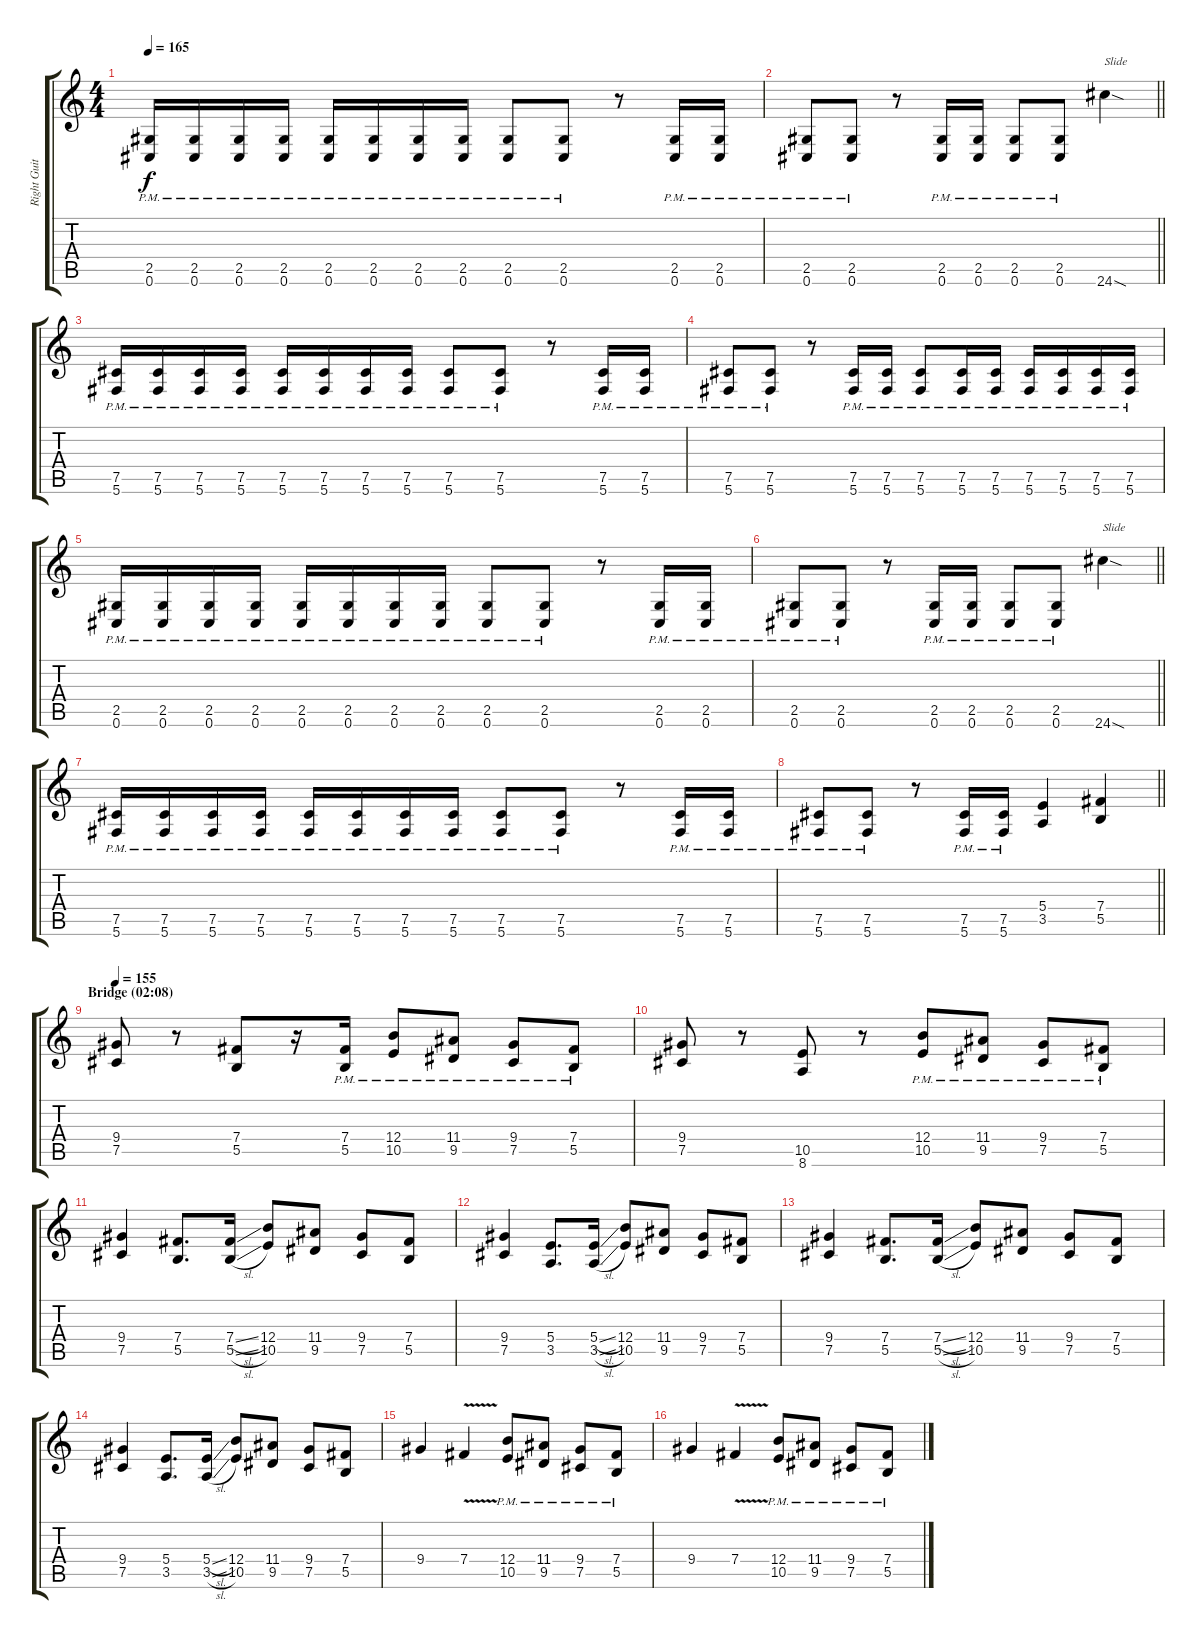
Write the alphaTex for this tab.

\track ("Right Guitar" "Right Guit") {instrument distortionguitar}
\staff {score tabs}
\tuning (Db4 Ab3 E3 B2 Gb2 Db2) {hide}
\ts (4 4)
\tempo 165
\clef g2
\ks c
(2.5{pm} 0.6{pm}).16{dy f} (2.5{pm} 0.6{pm}).16 (2.5{pm} 0.6{pm}).16 (2.5{pm} 0.6{pm}).16 (2.5{pm} 0.6{pm}).16 (2.5{pm} 0.6{pm}).16 (2.5{pm} 0.6{pm}).16 (2.5{pm} 0.6{pm}).16 (2.5{pm} 0.6{pm}).8 (2.5{pm} 0.6{pm}).8 r.8 (2.5{pm} 0.6{pm}).16 (2.5{pm} 0.6{pm}).16 |
\barLineRight lightlight
(2.5{pm} 0.6{pm}).8 (2.5{pm} 0.6{pm}).8 r.8 (2.5{pm} 0.6{pm}).16 (2.5{pm} 0.6{pm}).16 (2.5{pm} 0.6{pm}).8 (2.5{pm} 0.6{pm}).8 24.6{sod}.4{txt "Slide"} |
(7.5{pm} 5.6{pm}).16 (7.5{pm} 5.6{pm}).16 (7.5{pm} 5.6{pm}).16 (7.5{pm} 5.6{pm}).16 (7.5{pm} 5.6{pm}).16 (7.5{pm} 5.6{pm}).16 (7.5{pm} 5.6{pm}).16 (7.5{pm} 5.6{pm}).16 (7.5{pm} 5.6{pm}).8 (7.5{pm} 5.6{pm}).8 r.8 (7.5{pm} 5.6{pm}).16 (7.5{pm} 5.6{pm}).16 |
(7.5{pm} 5.6{pm}).8 (7.5{pm} 5.6{pm}).8 r.8 (7.5{pm} 5.6{pm}).16 (7.5{pm} 5.6{pm}).16 (7.5{pm} 5.6{pm}).8 (7.5{pm} 5.6{pm}).16 (7.5{pm} 5.6{pm}).16 (7.5{pm} 5.6{pm}).16 (7.5{pm} 5.6{pm}).16 (7.5{pm} 5.6{pm}).16 (7.5{pm} 5.6{pm}).16 |
(2.5{pm} 0.6{pm}).16 (2.5{pm} 0.6{pm}).16 (2.5{pm} 0.6{pm}).16 (2.5{pm} 0.6{pm}).16 (2.5{pm} 0.6{pm}).16 (2.5{pm} 0.6{pm}).16 (2.5{pm} 0.6{pm}).16 (2.5{pm} 0.6{pm}).16 (2.5{pm} 0.6{pm}).8 (2.5{pm} 0.6{pm}).8 r.8 (2.5{pm} 0.6{pm}).16 (2.5{pm} 0.6{pm}).16 |
\barLineRight lightlight
(2.5{pm} 0.6{pm}).8 (2.5{pm} 0.6{pm}).8 r.8 (2.5{pm} 0.6{pm}).16 (2.5{pm} 0.6{pm}).16 (2.5{pm} 0.6{pm}).8 (2.5{pm} 0.6{pm}).8 24.6{sod}.4{txt "Slide"} |
(7.5{pm} 5.6{pm}).16 (7.5{pm} 5.6{pm}).16 (7.5{pm} 5.6{pm}).16 (7.5{pm} 5.6{pm}).16 (7.5{pm} 5.6{pm}).16 (7.5{pm} 5.6{pm}).16 (7.5{pm} 5.6{pm}).16 (7.5{pm} 5.6{pm}).16 (7.5{pm} 5.6{pm}).8 (7.5{pm} 5.6{pm}).8 r.8 (7.5{pm} 5.6{pm}).16 (7.5{pm} 5.6{pm}).16 |
\barLineRight lightlight
(7.5{pm} 5.6{pm}).8 (7.5{pm} 5.6{pm}).8 r.8 (7.5{pm} 5.6{pm}).16 (7.5{pm} 5.6{pm}).16 (5.4 3.5).4 (7.4 5.5).4 |
\section ("" "Bridge (02:08)")
\tempo 155
(9.4 7.5).8 r.8 (7.4 5.5).8 r.16 (7.4{pm} 5.5{pm}).16 (12.4{pm} 10.5{pm}).8 (11.4{pm} 9.5{pm}).8 (9.4{pm} 7.5{pm}).8 (7.4{pm} 5.5{pm}).8 |
(9.4 7.5).8 r.8 (10.5 8.6).8 r.8 (12.4{pm} 10.5{pm}).8 (11.4{pm} 9.5{pm}).8 (9.4{pm} 7.5{pm}).8 (7.4{pm} 5.5{pm}).8 |
(9.4 7.5).4 (7.4 5.5).8{d} (7.4{sl} 5.5{sl}).16 (12.4 10.5).8 (11.4 9.5).8 (9.4 7.5).8 (7.4 5.5).8 |
(9.4 7.5).4 (5.4 3.5).8{d} (5.4{sl} 3.5{sl}).16 (12.4 10.5).8 (11.4 9.5).8 (9.4 7.5).8 (7.4 5.5).8 |
(9.4 7.5).4 (7.4 5.5).8{d} (7.4{sl} 5.5{sl}).16 (12.4 10.5).8 (11.4 9.5).8 (9.4 7.5).8 (7.4 5.5).8 |
(9.4 7.5).4 (5.4 3.5).8{d} (5.4{sl} 3.5{sl}).16 (12.4 10.5).8 (11.4 9.5).8 (9.4 7.5).8 (7.4 5.5).8 |
9.4.4 7.4{v}.4 (12.4{pm} 10.5{pm}).8 (11.4{pm} 9.5{pm}).8 (9.4{pm} 7.5{pm}).8 (7.4{pm} 5.5{pm}).8 |
9.4.4 7.4{v}.4 (12.4{pm} 10.5{pm}).8 (11.4{pm} 9.5{pm}).8 (9.4{pm} 7.5{pm}).8 (7.4{pm} 5.5{pm}).8
